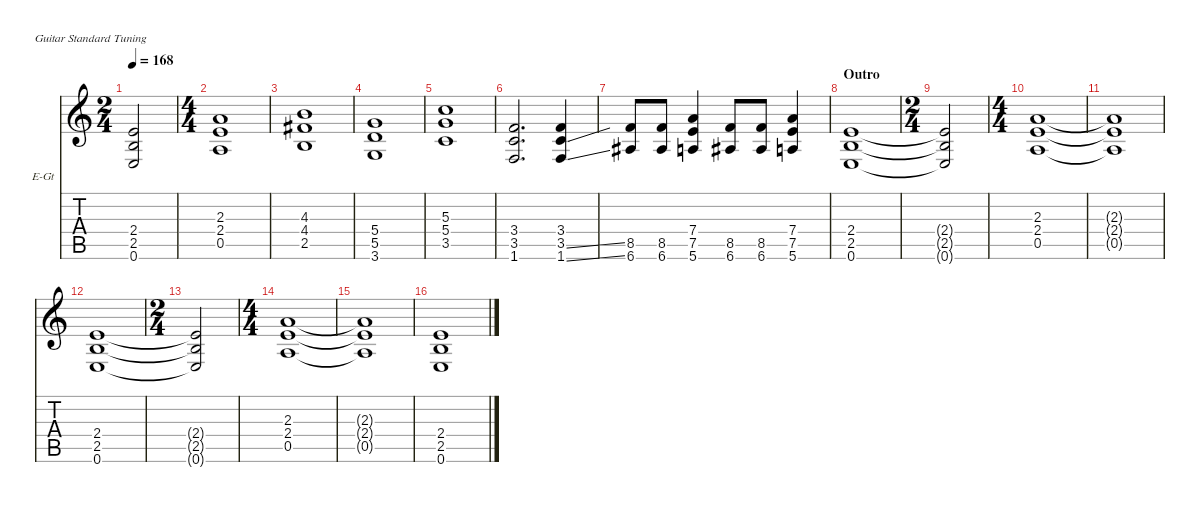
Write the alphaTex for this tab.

\hideDynamics
\bracketExtendMode nobrackets
\firstSystemTrackNameOrientation horizontal
\otherSystemsTrackNameOrientation horizontal
\track ("Guitar IV" "E-Gt") {instrument distortionguitar}
\staff {score tabs}
\tuning (E4 B3 G3 D3 A2 E2)
\ts (2 4)
\tempo 168
\clef g2
\ks c
(2.4{t} 2.5{t} 0.6{t}).2{dy f} |
\ts (4 4)
(2.3 2.4 0.5).1 |
(4.3 4.4{acc #} 2.5).1 |
(5.4 5.5 3.6).1 |
(5.3 5.4 3.5).1 |
(3.4 3.5 1.6).2{d} (3.4 3.5{ss} 1.6{ss}).4 |
(8.5 6.6{acc #}).8 (8.5 6.6{acc #}).8 (7.4 7.5 5.6).4 (8.5 6.6{acc #}).8 (8.5 6.6{acc #}).8 (7.4 7.5 5.6).4 |
\section ("" "Outro")
(2.4 2.5 0.6).1 |
\ts (2 4)
(2.4{t} 2.5{t} 0.6{t}).2 |
\ts (4 4)
(2.3 2.4 0.5).1 |
(2.3{t} 2.4{t} 0.5{t}).1 |
(2.4 2.5 0.6).1 |
\ts (2 4)
(2.4{t} 2.5{t} 0.6{t}).2 |
\ts (4 4)
(2.3 2.4 0.5).1 |
(2.3{t} 2.4{t} 0.5{t}).1 |
(2.4 2.5 0.6).1
